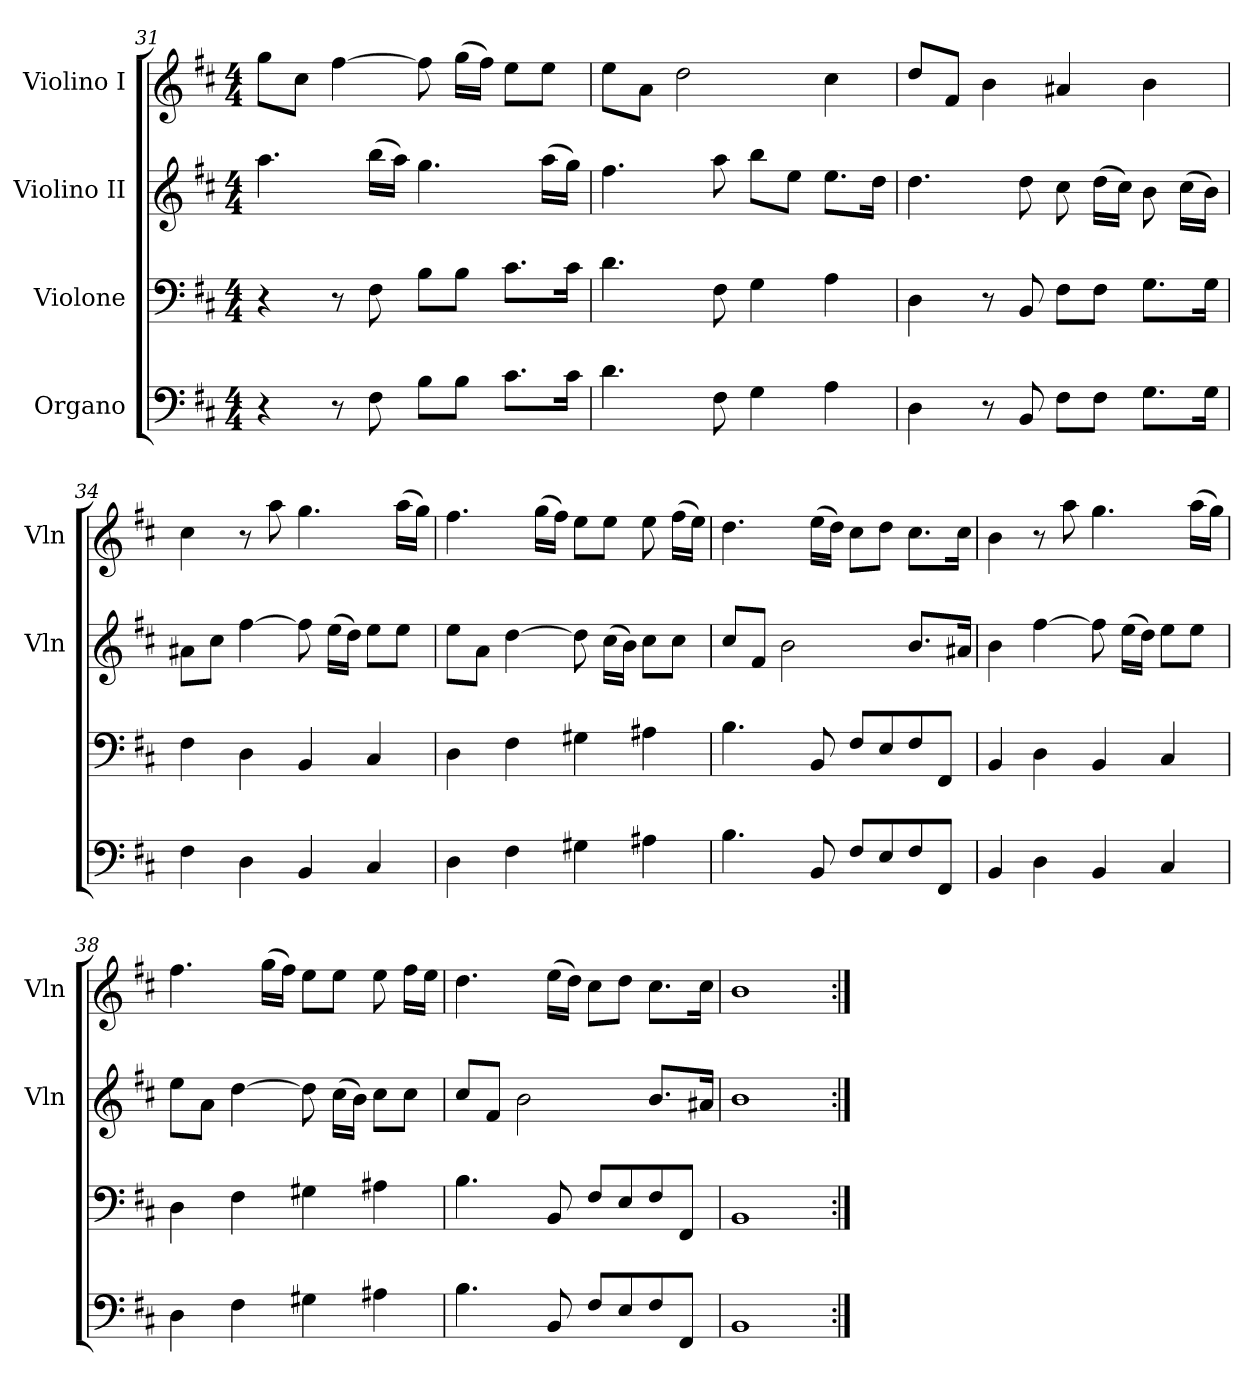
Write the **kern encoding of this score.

**kern	**kern	**kern	**kern
*part4	*part3	*part2	*part1
*staff4	*staff3	*staff2	*staff1
*I"Organo	*I"Violone	*I"Violino II	*I"Violino I
*	*	*I'Vln	*I'Vln
*clefF4	*clefF4	*clefG2	*clefG2
*k[f#c#]	*k[f#c#]	*k[f#c#]	*k[f#c#]
*M4/4	*M4/4	*M4/4	*M4/4
=31	=31	=31	=31
4r	4r	4.aa	8ggL
.	.	.	8cc#J
8r	8r	.	[4ff#
8F#	8F#	(16bbLL	.
.	.	16aaJJ)	.
8BL	8BL	4.gg	8ff#]
8BJ	8BJ	.	(16ggLL
.	.	.	16ff#JJ)
8.c#L	8.c#L	.	8eeL
.	.	(16aaLL	8eeJ
16c#Jk	16c#Jk	16ggJJ)	.
=32	=32	=32	=32
4.d	4.d	4.ff#	8eeL
.	.	.	8aJ
.	.	.	2dd
8F#	8F#	8aa	.
4G	4G	8bbL	.
.	.	8eeJ	.
4A	4A	8.eeL	4cc#
.	.	16ddJk	.
=33	=33	=33	=33
4D	4D	4.dd	8ddL
.	.	.	8f#J
8r	8r	.	4b
8BB	8BB	8dd	.
8F#L	8F#L	8cc#	4a#X
8F#J	8F#J	(16ddLL	.
.	.	16cc#JJ)	.
8.GL	8.GL	8b	4b
.	.	(16cc#LL	.
16GJk	16GJk	16bJJ)	.
=34	=34	=34	=34
4F#	4F#	8a#XL	4cc#
.	.	8cc#J	.
4D	4D	[4ff#	8r
.	.	.	8aa
4BB	4BB	8ff#]	4.gg
.	.	(16eeLL	.
.	.	16ddJJ)	.
4C#	4C#	8eeL	.
.	.	8eeJ	(16aaLL
.	.	.	16ggJJ)
=35	=35	=35	=35
4D	4D	8eeL	4.ff#
.	.	8aJ	.
4F#	4F#	[4dd	.
.	.	.	(16ggLL
.	.	.	16ff#JJ)
4G#X	4G#X	8dd]	8eeL
.	.	(16cc#LL	8eeJ
.	.	16bJJ)	.
4A#X	4A#X	8cc#L	8ee
.	.	8cc#J	(16ff#LL
.	.	.	16eeJJ)
=36	=36	=36	=36
4.B	4.B	8cc#L	4.dd
.	.	8f#J	.
.	.	2b	.
8BB	8BB	.	(16eeLL
.	.	.	16ddJJ)
8F#L	8F#L	.	8cc#L
8E	8E	.	8ddJ
8F#	8F#	8.bL	8.cc#L
8FF#J	8FF#J	.	.
.	.	16a#XJk	16cc#Jk
=37	=37	=37	=37
4BB	4BB	4b	4b
4D	4D	[4ff#	8r
.	.	.	8aa
4BB	4BB	8ff#]	4.gg
.	.	(16eeLL	.
.	.	16ddJJ)	.
4C#	4C#	8eeL	.
.	.	8eeJ	(16aaLL
.	.	.	16ggJJ)
=38	=38	=38	=38
4D	4D	8eeL	4.ff#
.	.	8aJ	.
4F#	4F#	[4dd	.
.	.	.	(16ggLL
.	.	.	16ff#JJ)
4G#X	4G#X	8dd]	8eeL
.	.	(16cc#LL	8eeJ
.	.	16bJJ)	.
4A#X	4A#X	8cc#L	8ee
.	.	8cc#J	16ff#LL
.	.	.	16eeJJ
=39	=39	=39	=39
4.B	4.B	8cc#L	4.dd
.	.	8f#J	.
.	.	2b	.
8BB	8BB	.	(16eeLL
.	.	.	16ddJJ)
8F#L	8F#L	.	8cc#L
8E	8E	.	8ddJ
8F#	8F#	8.bL	8.cc#L
8FF#J	8FF#J	.	.
.	.	16a#XJk	16cc#Jk
=40	=40	=40	=40
1BB	1BB	1b	1b
=:|!	=:|!	=:|!	=:|!
*-	*-	*-	*-
